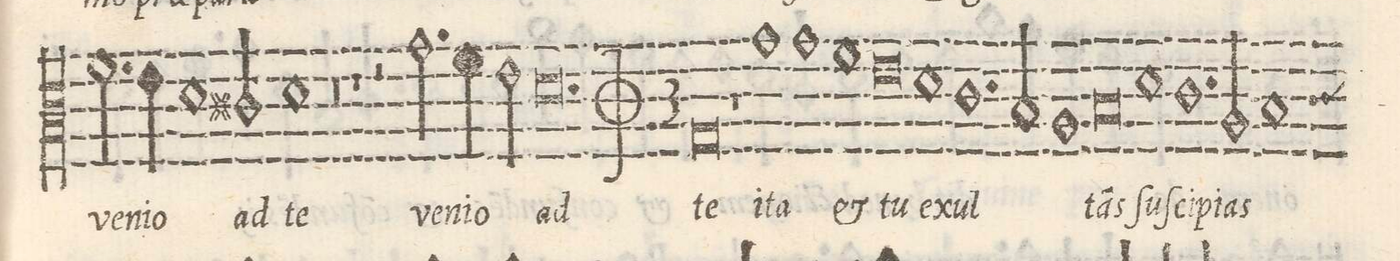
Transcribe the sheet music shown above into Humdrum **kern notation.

**kern	**text
*I"Tenor	*
*clefC3	*
*k[]	*
*met(C|)	*
*M2/1	*
2.f\	ve-
=51-	=51-
4e\	-ni-
1d\	-o
2c#X/	ad
=52-	=52-
0d\	te
=53-	=53-
0r	.
=54-	=54-
1r	.
2r	.
2.g\	.
=55-	=55-
.	ve-
4f\	-ni-
2e\	-o
0.d\	ad
=56-	=56-
=57-	=57-
*M3/1	*
*met(O|)	*
0G/	te
1r	.
=58-	=58-
1g\	i-
1g\	-ta
1f\	et
=59-	=59-
0e\	tu
1d\	e-
=60-	=60-
1.cny\	-xul-
2B/	.
1A/	.
=61-	=61-
0B/	-ta(n)s
1d\	ſuſ-
=62-	=62-
1.c\	-ci-
2A/	-pi-
1B/	-as
*custos:c	*
*-	*-
